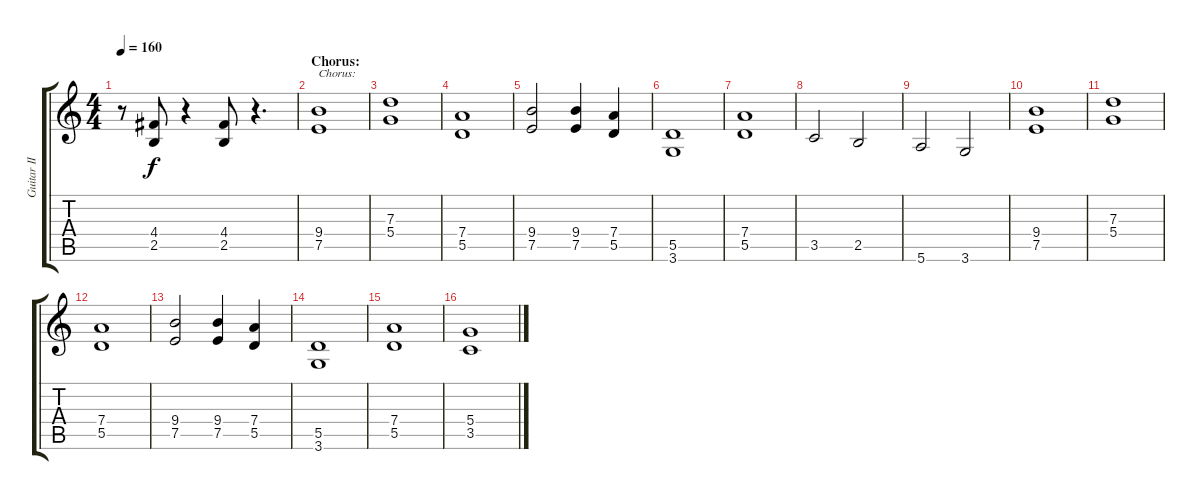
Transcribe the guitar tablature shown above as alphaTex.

\track ("Guitar II" "Guitar II") {instrument distortionguitar}
\staff {score tabs}
\tuning (E4 B3 G3 D3 A2 E2) {hide}
\ts (4 4)
\tempo 160
\clef g2
\ks c
r.8{dy f} (4.4 2.5).8 r.4 (4.4 2.5).8 r.4{d} |
\section ("" "Chorus:")
(9.4 7.5).1{txt "Chorus:"} |
(7.3 5.4).1 |
(7.4 5.5).1 |
(9.4 7.5).2 (9.4 7.5).4 (7.4 5.5).4 |
(5.5 3.6).1 |
(7.4 5.5).1 |
3.5.2 2.5.2 |
5.6.2 3.6.2 |
(9.4 7.5).1 |
(7.3 5.4).1 |
(7.4 5.5).1 |
(9.4 7.5).2 (9.4 7.5).4 (7.4 5.5).4 |
(5.5 3.6).1 |
(7.4 5.5).1 |
(5.4 3.5).1
